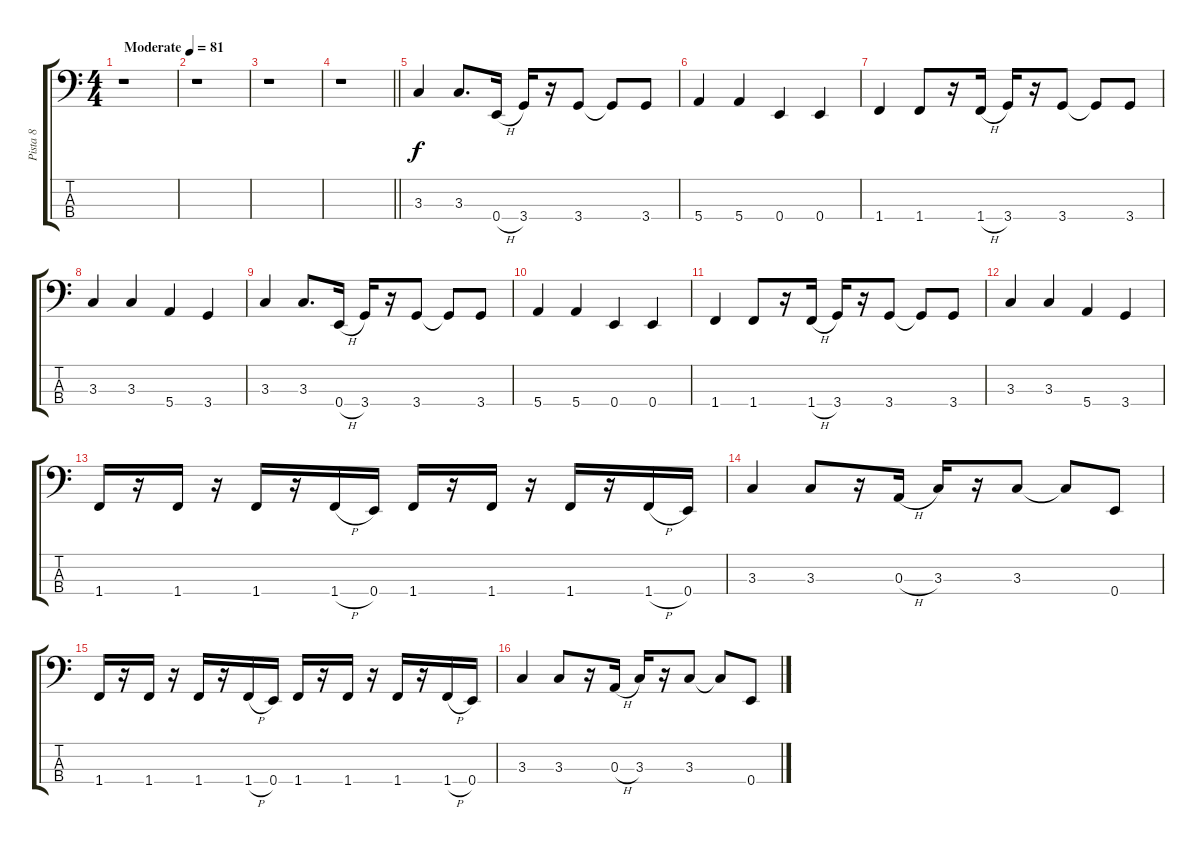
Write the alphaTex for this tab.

\track ("Pista 8" "Pista 8") {instrument electricbassfinger}
\staff {score tabs}
\tuning (G2 D2 A1 E1) {hide}
\ts (4 4)
\tempo (81 "Moderate")
\clef f4
\ks c
r.1{dy f instrument electricbassfinger} |
r.1 |
r.1 |
\barLineRight lightlight
r.1 |
3.3.4 3.3.8{d} 0.4{h}.16 3.4.16 r.16 3.4.8 3.4{t}.8 3.4.8 |
5.4.4 5.4.4 0.4.4 0.4.4 |
1.4.4 1.4.8 r.16 1.4{h}.16 3.4.16 r.16 3.4.8 3.4{t}.8 3.4.8 |
3.3.4 3.3.4 5.4.4 3.4.4 |
3.3.4 3.3.8{d} 0.4{h}.16 3.4.16 r.16 3.4.8 3.4{t}.8 3.4.8 |
5.4.4 5.4.4 0.4.4 0.4.4 |
1.4.4 1.4.8 r.16 1.4{h}.16 3.4.16 r.16 3.4.8 3.4{t}.8 3.4.8 |
3.3.4 3.3.4 5.4.4 3.4.4 |
1.4.16 r.16 1.4.16 r.16 1.4.16 r.16 1.4{h}.16 0.4.16 1.4.16 r.16 1.4.16 r.16 1.4.16 r.16 1.4{h}.16 0.4.16 |
3.3.4 3.3.8 r.16 0.3{h}.16 3.3.16 r.16 3.3.8 3.3{t}.8 0.4.8 |
1.4.16 r.16 1.4.16 r.16 1.4.16 r.16 1.4{h}.16 0.4.16 1.4.16 r.16 1.4.16 r.16 1.4.16 r.16 1.4{h}.16 0.4.16 |
3.3.4 3.3.8 r.16 0.3{h}.16 3.3.16 r.16 3.3.8 3.3{t}.8 0.4.8
